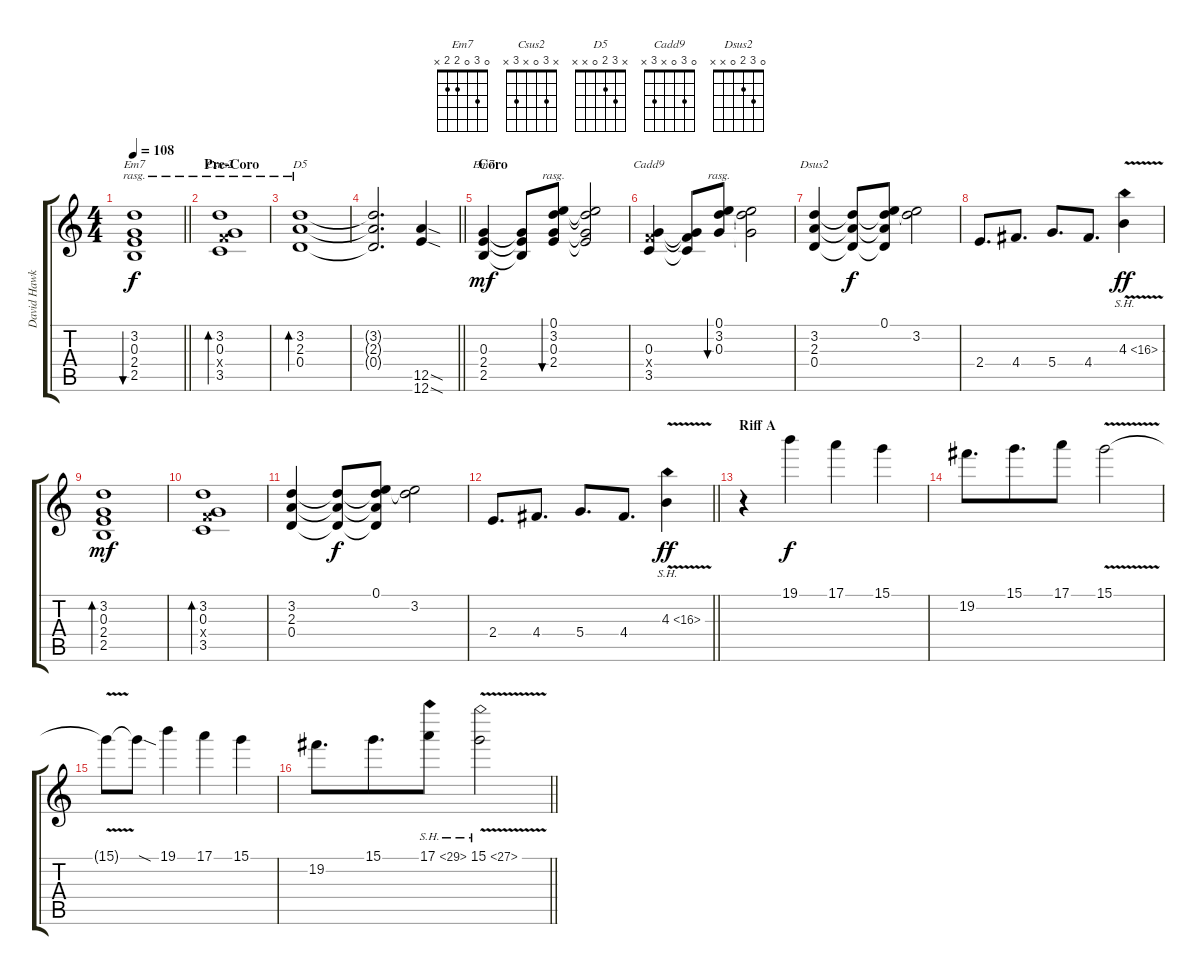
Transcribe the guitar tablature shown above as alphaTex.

\track ("David Hawkins" "David Hawk") {instrument distortionguitar}
\staff {score tabs}
\tuning (E4 B3 G3 D3 A2 E2) {hide}
\chord ("Em7" x 3 0 2 2 x)
\chord ("Csus2" x 3 0 x 3 x)
\chord ("D5" x 3 2 0 x x)
\chord ("Em7" 0 3 0 2 2 x)
\chord ("Cadd9" 0 3 0 x 3 x)
\chord ("Dsus2" 0 3 2 0 x x)
\ts (4 4)
\tempo 108
\clef g2
\barLineRight lightlight
\ks c
(3.2 0.3 2.4 2.5).1{bu 480 ch "Em7" rasg ii dy f} |
\section ("" "Pre-Coro")
(3.2 0.3 3.4{x} 3.5).1{bd 480 ch "Csus2" rasg ii} |
(3.2 2.3 0.4).1{bd 480 ch "D5" rasg ii} |
\barLineRight lightlight
(3.2{t} 2.3{t} 0.4{t}).2{d} (12.5{sod} 12.6{sod}).4{instrument distortionguitar} |
\section ("" "Coro")
(0.3 2.4 2.5).4{ch "Em7" dy mf instrument distortionguitar} (0.3{t} 2.4{t} 2.5{t}).8 (0.1 3.2 0.3 2.4).8{bu 480 rasg ii} (0.1{t} 3.2{t} 0.3{t} 2.4{t}).2 |
(0.3 3.4{x} 3.5).4{ch "Cadd9"} (0.3{t} 3.4{t} 3.5{t}).8 (0.1 3.2 0.3).8{bu 480 rasg ii} (0.1{t} 3.2{t} 0.3{t}).2 |
(3.2 2.3 0.4).4{ch "Dsus2"} (3.2{t} 2.3{t} 0.4{t}).8{dy f} (0.1 3.2{t} 2.3{t} 0.4{t}).8 (0.1{t} 3.2).2 |
2.4.8{d} 4.4.8{d} 5.4.8{d beam merge} 4.4.8{d} 4.3{sh 12 v}.4{dy ff} |
(3.2 0.3 2.4 2.5).1{bd 60 dy mf} |
(3.2 0.3 3.4{x} 3.5).1{bd 60} |
(3.2 2.3 0.4).4 (3.2{t} 2.3{t} 0.4{t}).8{dy f} (0.1 3.2{t} 2.3{t} 0.4{t}).8 (0.1{t} 3.2).2 |
\barLineRight lightlight
2.4.8{d} 4.4.8{d} 5.4.8{d beam merge} 4.4.8{d} 4.3{sh 12 v}.4{dy ff} |
\section ("" "Riff A")
r.4 19.1.4{dy f} 17.1.4 15.1.4 |
19.2.8{d} 15.1.8{d beam merge} 17.1.8 15.1{v}.2 |
15.1{t}.8 15.1{sod t}.8 19.1.4 17.1.4 15.1.4 |
\barLineRight lightlight
19.2.8{d} 15.1.8{d beam merge} 17.1{sh 12}.8 15.1{sh 12 v}.2
